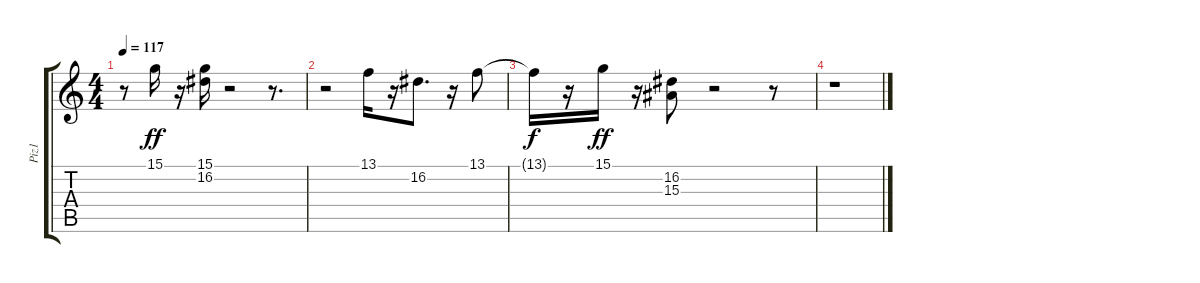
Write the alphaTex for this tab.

\track ("Piz1" "Piz1") {instrument pizzicatostrings}
\staff {score tabs}
\tuning (E4 B3 G3 D3 A2 E2) {hide}
\ts (4 4)
\tempo 117
\clef g2
\ks c
r.8{dy f} 15.1.16{dy ff} r.16 (15.1 16.2).16 r.2 r.8{d} |
r.2 13.1.16 r.16 16.2.8{d} r.16 13.1.8 |
13.1{t}.16{dy f} r.16 15.1.16{dy ff} r.16 (16.2 15.3).8 r.2 r.8 |
r.1
